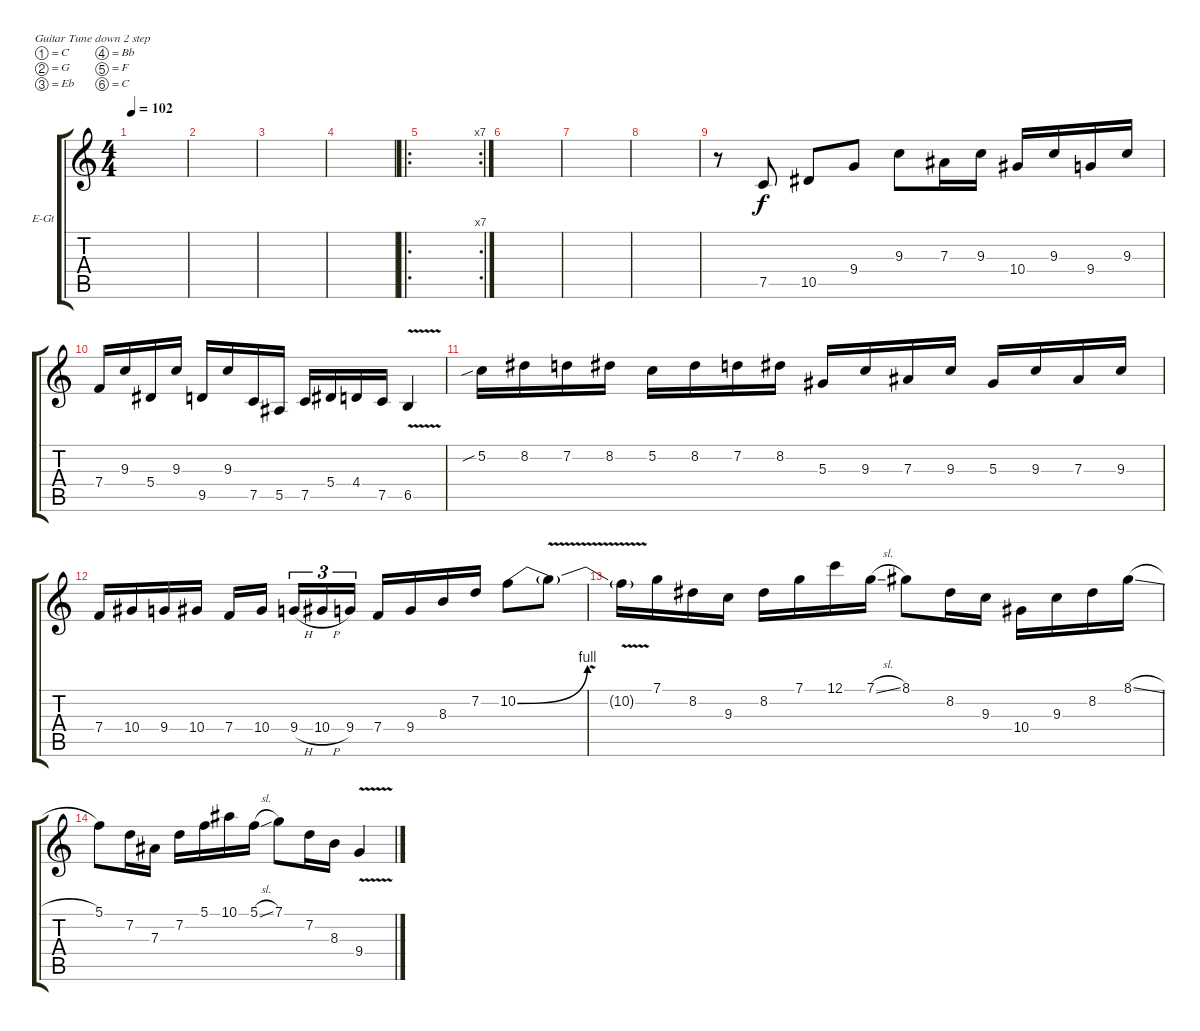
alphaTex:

\bracketExtendMode groupsimilarinstruments
\firstSystemTrackNameOrientation horizontal
\otherSystemsTrackNameOrientation horizontal
\track ("Gtr6" "E-Gt") {instrument distortionguitar}
\staff {score tabs}
\tuning (C4 G3 Eb3 Bb2 F2 C2)
\ts (4 4)
\tempo 102
\clef g2
\scale
0.333333
\ks c
|
\scale
0.333333 |
\scale
0.333333 |
\scale
0.333333 |
\ro
\rc 7
\scale
0.393035 |
\scale
0.303483 |
\scale
0.303483 |
\scale
0.333333 |
\scale
0.333333 r.8 7.5.8 10.5.8 9.4.8 9.3.8 7.3.16 9.3.16 10.4.16 9.3.16 9.4.16 9.3.16 |
\scale
0.333333 7.4.16 9.3.16 5.4.16 9.3.16 9.5.16 9.3.16 7.5.16 5.5.16 7.5.16 5.4.16 4.4.16 7.5.16 6.5{v}.4 |
\scale
0.333333 5.2{sib}.16 8.2.16 7.2.16 8.2.16 5.2.16 8.2.16 7.2.16 8.2.16 5.3.16 9.3.16 7.3.16 9.3.16 5.3.16 9.3.16 7.3.16 9.3.16 |
\scale
0.333333 7.4.16 10.4.16 9.4.16 10.4.16 7.4.16 10.4.16 9.4{h}.16{tu (3 2)} 10.4{h}.16{tu (3 2)} 9.4.16{tu (3 2)} 7.4.16 9.4.16 8.3.16 7.2.16 10.2{be (bend 0 0 15 4)}.8 10.2{v t}.8 |
\scale
0.333333 10.2{be (hold 0 0 60 0) v t}.16 7.1.16 8.2.16 9.3.16 8.2.16 7.1.16 12.1.16 7.1{sl}.16 8.1.8 8.2.16 9.3.16 10.4.16 9.3.16 8.2.16 8.1{sl}.16 |
5.1.8 7.2.16 7.3.16 7.2.16 5.1.16 10.1.16 5.1{sl}.16 7.1.8 7.2.16 8.3.16 9.4{v}.4
